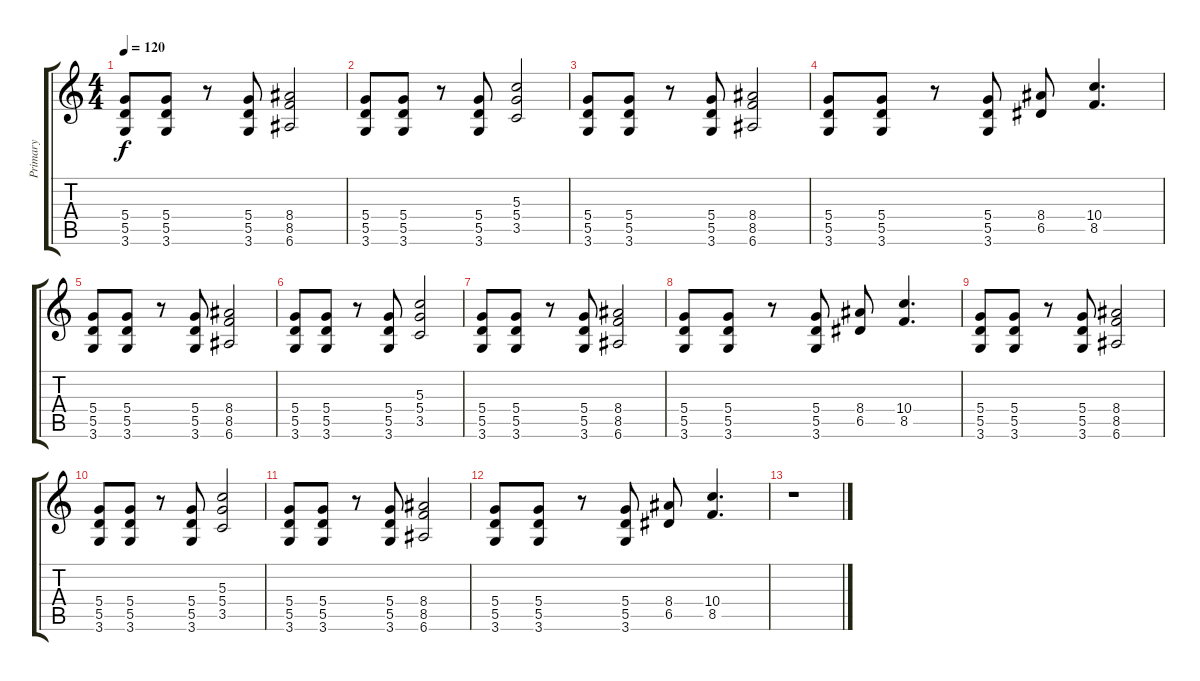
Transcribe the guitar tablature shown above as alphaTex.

\track ("Primary" "Primary") {instrument distortionguitar}
\staff {score tabs}
\tuning (E4 B3 G3 D3 A2 E2) {hide}
\ts (4 4)
\tempo 120
\clef g2
\ks c
(5.4 5.5 3.6).8{dy f} (5.4 5.5 3.6).8 r.8 (5.4 5.5 3.6).8 (8.4 8.5 6.6).2 |
(5.4 5.5 3.6).8 (5.4 5.5 3.6).8 r.8 (5.4 5.5 3.6).8 (5.3 5.4 3.5).2 |
(5.4 5.5 3.6).8 (5.4 5.5 3.6).8 r.8 (5.4 5.5 3.6).8 (8.4 8.5 6.6).2 |
(5.4 5.5 3.6).8 (5.4 5.5 3.6).8 r.8 (5.4 5.5 3.6).8 (8.4 6.5).8 (10.4 8.5).4{d} |
(5.4 5.5 3.6).8 (5.4 5.5 3.6).8 r.8 (5.4 5.5 3.6).8 (8.4 8.5 6.6).2 |
(5.4 5.5 3.6).8 (5.4 5.5 3.6).8 r.8 (5.4 5.5 3.6).8 (5.3 5.4 3.5).2 |
(5.4 5.5 3.6).8 (5.4 5.5 3.6).8 r.8 (5.4 5.5 3.6).8 (8.4 8.5 6.6).2 |
(5.4 5.5 3.6).8 (5.4 5.5 3.6).8 r.8 (5.4 5.5 3.6).8 (8.4 6.5).8 (10.4 8.5).4{d} |
(5.4 5.5 3.6).8 (5.4 5.5 3.6).8 r.8 (5.4 5.5 3.6).8 (8.4 8.5 6.6).2 |
(5.4 5.5 3.6).8 (5.4 5.5 3.6).8 r.8 (5.4 5.5 3.6).8 (5.3 5.4 3.5).2 |
(5.4 5.5 3.6).8 (5.4 5.5 3.6).8 r.8 (5.4 5.5 3.6).8 (8.4 8.5 6.6).2 |
(5.4 5.5 3.6).8 (5.4 5.5 3.6).8 r.8 (5.4 5.5 3.6).8 (8.4 6.5).8 (10.4 8.5).4{d} |
r.1
